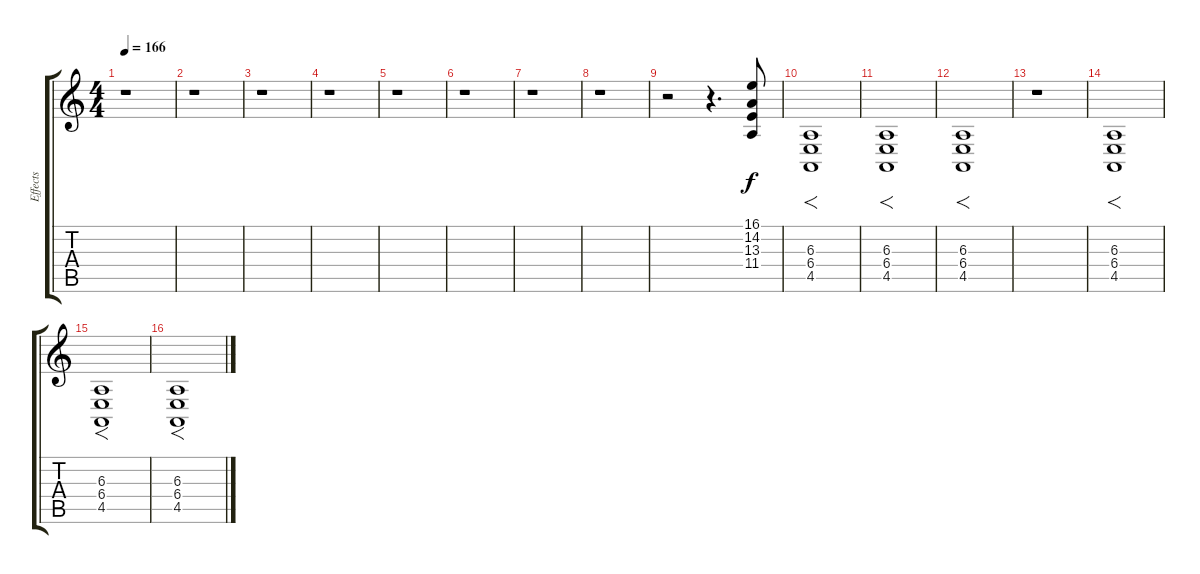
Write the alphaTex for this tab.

\track ("Effects" "Effects") {instrument fx5brightness}
\staff {score tabs}
\tuning (C4 G3 Eb3 Bb2 F2 C2) {hide}
\ts (4 4)
\tempo 166
\clef g2
\ks c
r.1{dy f} |
r.1 |
r.1 |
r.1 |
r.1 |
r.1 |
r.1 |
r.1 |
r.2{instrument breathnoise} r.4{d} (16.1 14.2 13.3 11.4).8 |
(6.3 6.4 4.5).1{f volume 14 balance 9 instrument seashore} |
(6.3 6.4 4.5).1{f} |
(6.3 6.4 4.5).1{f} |
r.1 |
(6.3 6.4 4.5).1{f} |
(6.3 6.4 4.5).1{f} |
(6.3 6.4 4.5).1{f}
